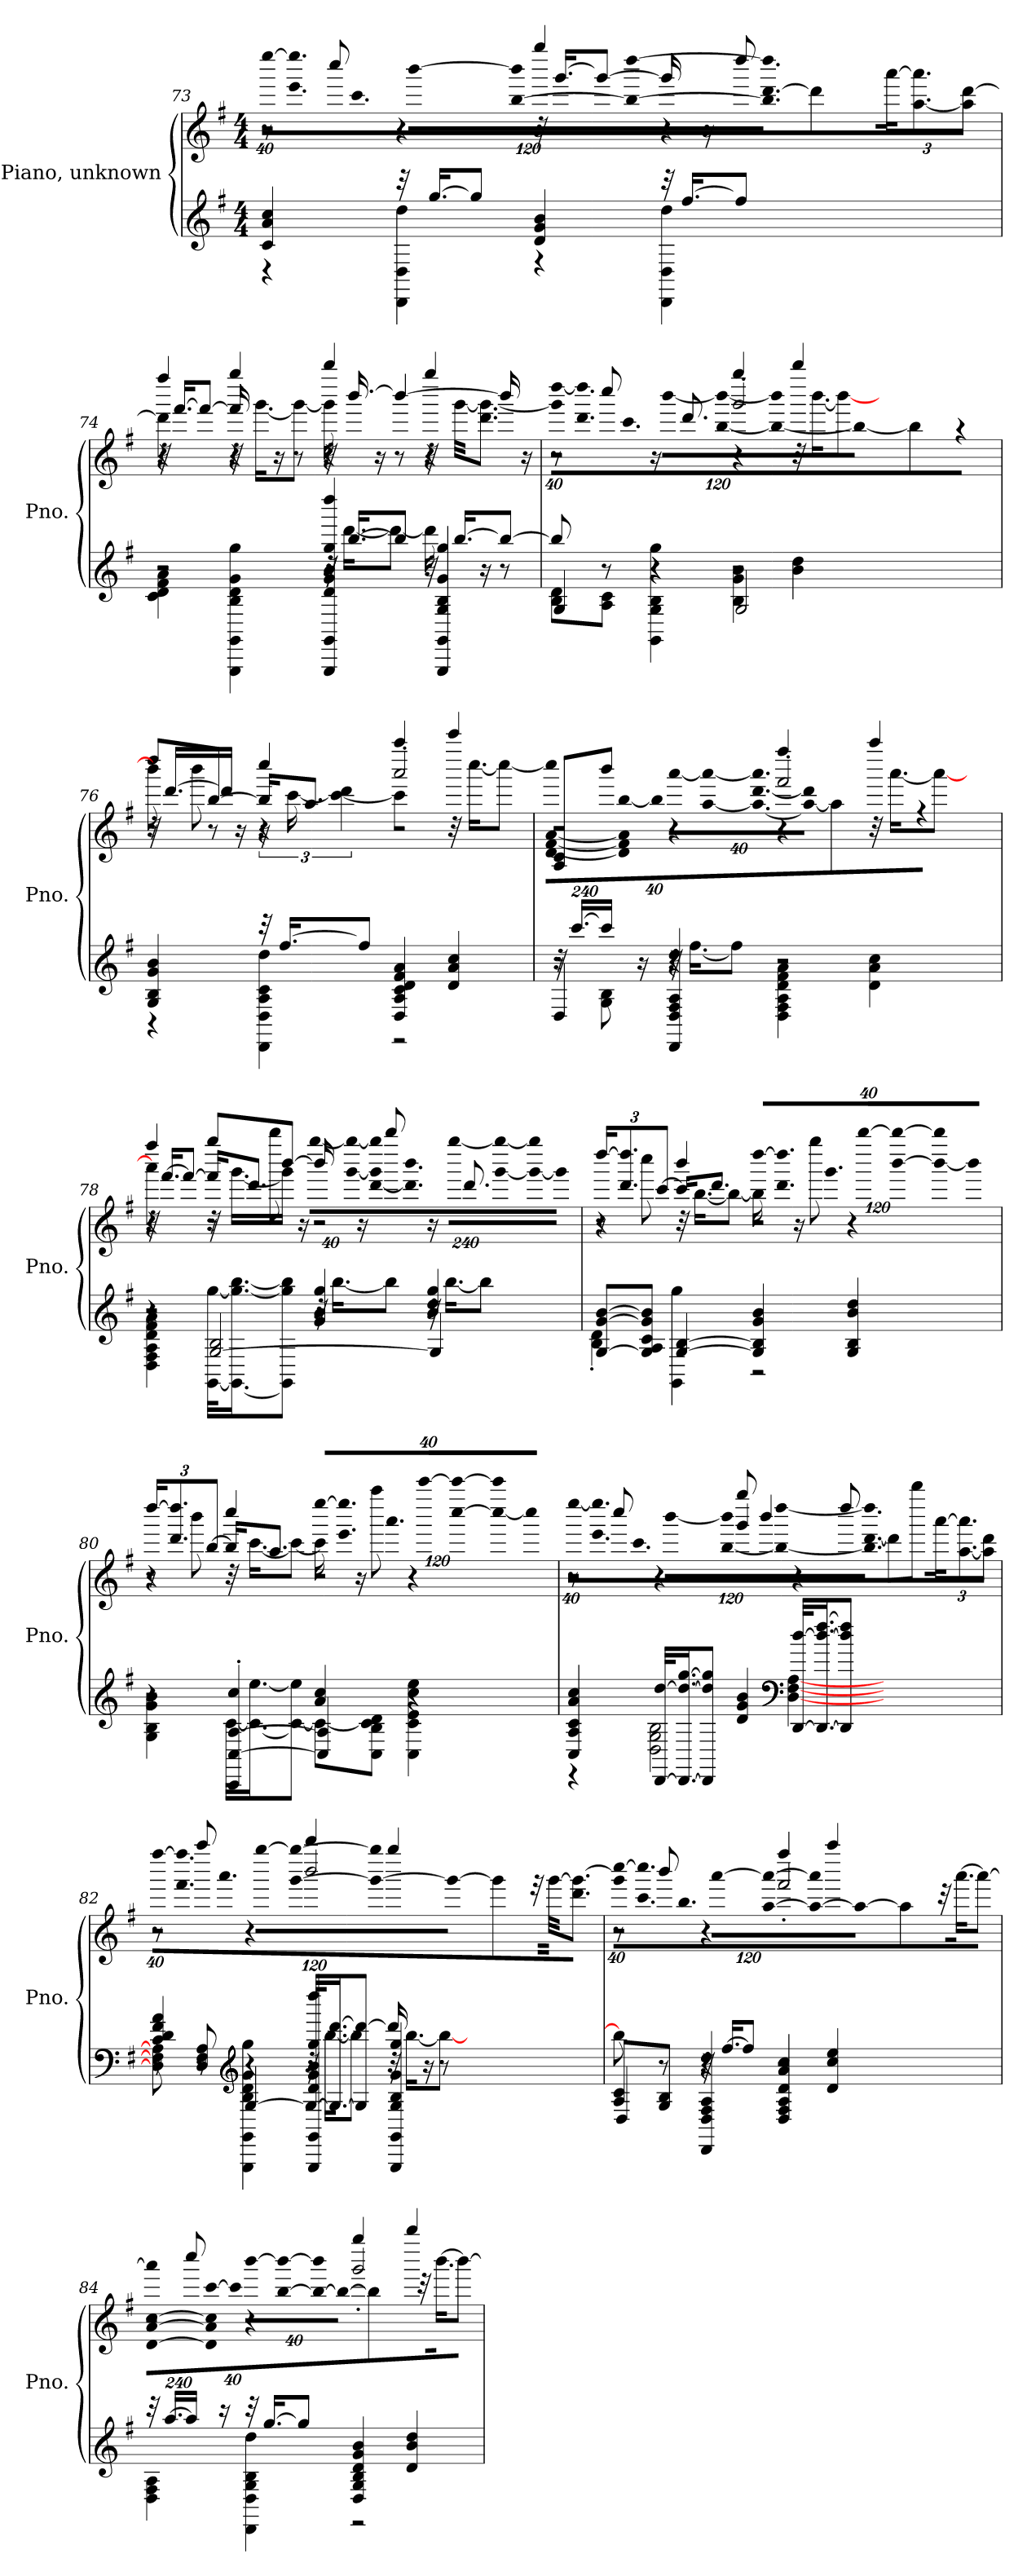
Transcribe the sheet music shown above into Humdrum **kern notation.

**kern	**kern
*part1	*part1
*staff2	*staff1
*I"Piano, unknown	*
*I'Pno.	*
!!LO:LB:g=z
*clefG2	*clefG2
*k[f#]	*k[f#]
*M4/4	*M4/4
=73	=73
*^	*^
*	*	*	*^
*	*	*	*	*Xbrackettup
!	!	!	!	!LO:N:vis=32
4c/ 4a/ 4cc/	4r	8r	2r	[640%23eeee\KLL
!	!	!	!	!LO:N:vis=16.
.	.	.	.	960%103eee\ 960%103eeee\]
.	.	8cccc/	.	.
!	!	!	!	!LO:N:vis=16.
.	.	.	.	960%103ccc\JJ
32r	4DD\ 4D\ 4dd\	4r	.	.
!	!	!	!	!LO:N:vis=32
.	.	.	.	[640%23bbb\KLL
[16.gg/KL	.	.	.	.
!	!	!	!	!LO:N:vis=16
.	.	.	.	[1920%137bb\ 1920%137bbb\]
!	!	!	!	!LO:N:vis=32
.	.	.	.	640%23bb\_ [640%23dddd\K
8gg/J]	.	.	.	.
!	!	!	!	!LO:N:vis=16.
.	.	.	.	960%103bb\] [960%103ddd\ 960%103dddd\]JJ
4d/ 4g/ 4b/	4r	32r	4gggg/	.
.	.	.	.	4ddd\]
.	.	[16.ggg/KL	.	.
.	.	8ggg/J_	.	.
32r	4DD\ 4D\ 4dd\	16ggg/]	4r	.
.	.	.	.	[24aaa\KL
[16.ff#/KL	.	.	.	.
.	.	.	.	[12.aa\ 12.aaa\]
.	.	16r	.	.
8ff#/J]	.	8dddd/	.	.
.	.	.	.	12aa\] [12ddd\J
960ryy	960ryy	960ryy	960ryy	.
!!LO:PB:g=z
=74	=74	=74	=74	=74
*	*^	*	*	*^
2r	4c\ 4d\ 4f#\ 4a\	2r	4ffff#/	4r	32r	4ddd\]
.	.	.	.	.	[16.fff#/KL	.
.	.	.	.	.	8fff#/J_	.
.	4GGG\ 4GG\ 4B\ 4d\ 4g\ 4gg\	.	4gggg/	32r	16fff#/]	4r
.	.	.	.	[16.ggg\KL	.	.
.	.	.	.	.	16r	.
.	.	.	.	8ggg\J_	8r	.
32r	32r	4GGG/ 4GG/ 4d/ 4g/ 4b/ 4gg/ 4dddd/	4bbbb/	16ggg\]	32r	4r
[16.bb/KL	[16.ddd\KL	.	.	.	[16.bbb/	.
.	.	.	.	16r	.	.
8bb/J]	8ddd\J_	.	.	8r	4bbb/_	.
32r	16ddd\]	4GGG/ 4GG/ 4G/ 4B/ 4g/ 4gg/	4gggg/	4r	.	32r
[16.bb/KL	.	.	.	.	.	[32ggg\KKL
.	16r	.	.	.	.	8.ddd\ 8.ggg\_J
8bb/J_	8r	.	.	.	16bbb/]	.
.	.	.	.	.	16r	.
!!LO:LB:g=z	!!	!!	!!
=75	=75	=75	=75	=75	=75	=75
!	!	!	!	!	!	!LO:N:vis=32
8bb/]	8B\ 8d\L	4G/	8r	2r	2r	640%23ggg\] [640%23dddd\KLL
!	!	!	!	!	!	!LO:N:vis=16.
.	.	.	.	.	.	960%103ddd\ 960%103dddd\]
8r	8A\ 8c\J	.	8cccc/	.	.	.
!	!	!	!	!	!	!LO:N:vis=16.
.	.	.	.	.	.	960%103ccc\JJ
4r	4GG\ 4G\ 4B\ 4gg\	4r	16r	.	.	.
!	!	!	!	!	!	!LO:N:vis=32
.	.	.	.	.	.	[640%23bbb\KKL
!	!	!	!	!	!	!LO:N:vis=8
.	.	.	.	.	.	[960%137bb\ 960%137bbb\_
.	.	.	8.ddd/	.	.	.
!	!	!	!	!	!	!LO:N:vis=32
.	.	.	.	.	.	640%23bb\_ 640%23bbb\]LL
!	!	!	!	!	!	!LO:N:vis=32
.	.	.	.	.	.	640%23bb\JJJ_
2r	4B\ 4g\ 4b\	2G/	4gggg/	4r	2ggg'/	.
.	.	.	.	.	.	4bb\]
.	4b\ 4dd\	.	4bbbb/	32r	.	.
.	.	.	.	.	.	4r
.	.	.	.	[16.bbb\KL	.	.
.	.	.	.	8bbb\J_	.	.
960ryy	960ryy	960ryy	960ryy	960ryy	960ryy	.
*	*v	*v	*	*	*	*
=76	=76	=76	=76	=76	=76
4G/ 4B/ 4g/ 4b/	4r	8dddd/L	8bbb\]	32r	8r
.	.	.	.	[16.ddd/LL	.
.	.	[8bb/J	8r	16ddd/JJ]	8bbb\
.	.	.	.	16r	.
*	*	*	*	*	*brackettup
32r	4DD\ 4D\ 4A\ 4c\ 4dd\	16bb/KL]	4r	4cccc/	24r
[16.ff#/KL	.	.	.	.	.
.	.	.	.	.	[24ccc\
.	.	8.aa/J	.	.	.
.	.	.	.	.	6ccc\_ 6ddd\
8ff#/J]	.	.	.	.	.
4D/ 4A/ 4c/ 4d/ 4f#/ 4a/	2r	4aaaa/	2r	2aaa'/	4ccc\]
4d/ 4a/ 4cc/	.	4ccccc/	.	.	32r
.	.	.	.	.	[16.cccc\KL
.	.	.	.	.	8cccc\J_
!!LO:LB:g=z	!!	!!	!!
=77	=77	=77	=77	=77	=77
*	*^	*	*	*	*
*	*	*	*	*	*	*Xbrackettup
!	!	!	!	!	!	!LO:N:vis=8
32r	8r	4D/	8A/ 8c/L	2r	2r	[960%137d\ [960%137f#\ [960%137a\ 960%137cccc\]L
[16.ccc/LL	.	.	.	.	.	.
16ccc/JJ]	8G\ 8B\	.	8bbb/J	.	.	.
!	!	!	!	!	!	!LO:N:vis=16
.	.	.	.	.	.	1920%137d\] 1920%137f#\] 1920%137a\] [1920%137bb\L
16r	.	.	.	.	.	.
!	!	!	!	!	!	!LO:N:vis=32
.	.	.	.	.	.	640%23bb\JJk]
!	!	!	!	!	!	!LO:N:vis=32
4r	32r	4DD/ 4D/ 4F#/ 4A/ 4dd/	4r	.	.	[640%23aaa\KLL
.	[16.ff#\KL	.	.	.	.	.
!	!	!	!	!	!	!LO:N:vis=16
.	.	.	.	.	.	[1920%137aa\ 1920%137aaa\_
!	!	!	!	!	!	!LO:N:vis=16.
.	.	.	.	.	.	960%103aa\_ [960%103ddd\ 960%103aaa\]
.	8ff#\J]	.	.	.	.	.
!	!	!	!	!	!	!LO:N:vis=32
.	.	.	.	.	.	640%23aa\_ 640%23ddd\]JJk
2r	4D\ 4F#\ 4A\ 4d\ 4f#\ 4a\	2r	4ffff#/	4r	2fff#'/	.
.	.	.	.	.	.	4aa\]
.	4d\ 4a\ 4cc\	.	4aaaa/	32r	.	.
.	.	.	.	.	.	4r
.	.	.	.	[16.aaa\KL	.	.
.	.	.	.	8aaa\J_	.	.
1920ryy	1920ryy	1920ryy	1920ryy	1920ryy	1920ryy	.
!!LO:LB:g=z	!!	!!	!!
=78	=78	=78	=78	=78	=78	=78
2r	4D\ 4F#\ 4A\ 4d\ 4f#\ 4a\	4r	4ffff#/	4aaa\]	32r	4r
.	.	.	.	.	[16.fff#/KL	.
.	.	.	.	.	8fff#/J_	.
.	[32GG\ [32gg\KLL	[2G/ 2B/	8gggg/L	32r	16fff#/KL]	8r
.	16.GG\_ 16.gg\_ [16.bb\J	.	.	[16.ggg\LL	.	.
.	.	.	.	.	8.ddd/J	.
.	8GG\] 8gg\] 8bb\]J	.	[8bbb/J	16ggg\JJ]	.	8bbbb\
.	.	.	.	16r	.	.
!	!	!	!	!	!	!LO:N:vis=32
4g/ 4b/ 4gg/	32r	.	16bbb/]	2r	2r	[640%23gggg\LLL
.	[16.bb\KL	.	.	.	.	.
!	!	!	!	!	!	!LO:N:vis=32
.	.	.	.	.	.	[640%23ggg\ 640%23gggg\_J
.	.	.	16r	.	.	.
!	!	!	!	!	!	!LO:N:vis=16
.	.	.	.	.	.	[1920%137ddd\ 1920%137ggg\] 1920%137gggg\]
.	8bb\J]	.	8bbbb/	.	.	.
!	!	!	!	!	!	!LO:N:vis=16.
.	.	.	.	.	.	960%103ddd\] 960%103bbb\JJ
4b/ 4dd/ 4gg/	32r	4G/]	16r	.	.	.
!	!	!	!	!	!	!LO:N:vis=32
.	.	.	.	.	.	[640%23gggg\KKL
.	[16.bb\KL	.	.	.	.	.
!	!	!	!	!	!	!LO:N:vis=8
.	.	.	.	.	.	[960%137ggg\ 960%137gggg\_
.	.	.	8.ddd/	.	.	.
.	8bb\J]	.	.	.	.	.
!	!	!	!	!	!	!LO:N:vis=32
.	.	.	.	.	.	640%23ggg\_ 640%23gggg\]LL
!	!	!	!	!	!	!LO:N:vis=32
.	.	.	.	.	.	640%23ggg\JJJ]
960ryy	960ryy	960ryy	960ryy	960ryy	960ryy	.
*	*v	*v	*	*	*	*
*	*	*	*	*v	*v
!!LO:LB:g=z
=79	=79	=79	=79	=79
[8G/ [8g/ [8b/L	4B\' 4d\'	4r	8r	[24dddd/KL
.	.	.	.	12.ddd/ 12.dddd/]
8G/] 8A/ 8c/ 8g/] 8b/]J	.	.	8cccc\	.
.	.	.	.	[12ccc/J
[4G/ [4B/	4GG\ 4gg\	4bbb/	32r	16ccc/KL]
.	.	.	[16.bb\KL	.
.	.	.	.	8.ddd/J
.	.	.	8bb\J_	.
!	!	!	!	!LO:N:vis=32
4G/] 4B/] 4g/ 4b/	2r	2r	16bb\]	[640%23dddd/KLL
!	!	!	!	!LO:N:vis=16.
.	.	.	.	960%103ddd/ 960%103dddd/]
.	.	.	16r	.
.	.	.	8gggg\	.
!	!	!	!	!LO:N:vis=16.
.	.	.	.	960%103ggg/JJ
4G/ 4B/ 4b/ 4dd/	.	.	4r	.
!	!	!	!	!LO:N:vis=32
.	.	.	.	[640%23bbbb/KKL
!	!	!	!	!LO:N:vis=8
.	.	.	.	[960%137bbb/ 960%137bbbb/_
!	!	!	!	!LO:N:vis=32
.	.	.	.	640%23bbb/_ 640%23bbbb/]LL
!	!	!	!	!LO:N:vis=32
.	.	.	.	640%23bbb/JJJ]
960ryy	960ryy	960ryy	960ryy	.
!!LO:LB:g=z	!!	!!
=80	=80	=80	=80	=80
*	*^	*	*	*
2r	4G\ 4B\ 4g\ 4b\	4r	4r	8r	[24dddd/KL
.	.	.	.	.	12.ddd/ 12.dddd/]
.	.	.	.	8bbb\	.
.	.	.	.	.	[12bb/J
.	[32c\KLL	4CC/' [4C/' [4A/' 4cc/'	4cccc/	32r	16bb/KL]
.	16.c\_ [16.ee\J	.	.	[16.ccc\KL	.
.	.	.	.	.	8.aa/J
.	8c\_ 8ee\]J	.	.	8ccc\J_	.
!	!	!	!	!	!LO:N:vis=32
4a/ 4cc/	8c\L_	4C/] 4A/]	2r	16ccc\]	[640%23eeee/KLL
!	!	!	!	!	!LO:N:vis=16.
.	.	.	.	.	960%103eee/ 960%103eeee/]
.	.	.	.	16r	.
.	8C\ 8B\ 8c\] 8d\J	.	.	8aaaa\	.
!	!	!	!	!	!LO:N:vis=16.
.	.	.	.	.	960%103aaa/JJ
4r	4C\ 4c\ 4e\ 4cc\ 4ee\	4r	.	4r	.
!	!	!	!	!	!LO:N:vis=32
.	.	.	.	.	[640%23ccccc/KKL
!	!	!	!	!	!LO:N:vis=8
.	.	.	.	.	[960%137cccc/ 960%137ccccc/_
!	!	!	!	!	!LO:N:vis=32
.	.	.	.	.	640%23cccc/_ 640%23ccccc/]LL
!	!	!	!	!	!LO:N:vis=32
.	.	.	.	.	640%23cccc/JJJ]
960ryy	960ryy	960ryy	960ryy	960ryy	.
!!LO:PB:g=z	!!	!!
=81	=81	=81	=81	=81	=81
!	!	!	!	!LO:N:vis=32	!
*	*v	*v	*	*	*
4C/ 4A/ 4c/ 4a/ 4cc/	4r	8r	[640%23eeee\KLL	2r
!	!	!	!LO:N:vis=16.	!
.	.	.	960%103eee\ 960%103eeee\]	.
.	.	8cccc/	.	.
!	!	!	!LO:N:vis=16.	!
.	.	.	960%103ccc\JJ	.
[32DD/ [32dd/KLL	2D\ 2G\ 2B\	4r	.	.
!	!	!	!LO:N:vis=32	!
.	.	.	[640%23bbb\KLL	.
16.DD/_ 16.dd/_ [16.gg/J	.	.	.	.
!	!	!	!LO:N:vis=16	!
.	.	.	[1920%137bb\ 1920%137bbb\]	.
!	!	!	!LO:N:vis=32	!
.	.	.	640%23bb\_ [640%23dddd\K	.
8DD/] 8dd/] 8gg/]J	.	.	.	.
!	!	!	!LO:N:vis=16.	!
.	.	.	960%103bb\] [960%103ddd\ 960%103dddd\]JJ	.
4d/ 4g/ 4b/	.	8gggg/	.	4ggg/
.	.	.	8ddd\L]	.
.	.	4bbb/	.	.
.	.	.	8bbbb\J	.
*clefF4	*	*	*	*
[32DD/ [32dd/KLL	[4D\ [4F#\ [4A\	.	.	4r
.	.	.	[24aaa\KL	.
16.DD/_ 16.dd/_ [16.ff#/J	.	.	.	.
.	.	.	[12.aa\ 12.aaa\]	.
8DD/] 8dd/] 8ff#/]J	.	8dddd/	.	.
.	.	.	12aa\] 12ddd\J	.
960ryy	960ryy	960ryy	.	960ryy
!!LO:LB:g=z	!!	!!
=82	=82	=82	=82	=82
*	*^	*	*	*
!	!	!	!	!	!LO:N:vis=32
8r	8D\] 8F#\] 8A\]	4c/ 4d/ 4f#/ 4a/	8r	2r	[640%23ffff#\KLL
!	!	!	!	!	!LO:N:vis=16.
.	.	.	.	.	960%103fff#\ 960%103ffff#\]
8D/ 8F#/ 8A/	8r	.	8aaaa/	.	.
!	!	!	!	!	!LO:N:vis=16.
.	.	.	.	.	960%103aaa\JJ
*clefG2	*	*	*	*	*
[4G/	4GGG\ 4GG\ 4B\ 4d\ 4g\ 4gg\	4r	4r	.	.
!	!	!	!	!	!LO:N:vis=32
.	.	.	.	.	[640%23gggg\KKL
!	!	!	!	!	!LO:N:vis=8
.	.	.	.	.	[960%137ggg\ 960%137gggg\_
!	!	!	!	!	!LO:N:vis=32
.	.	.	.	.	640%23ggg\_ 640%23gggg\]LL
!	!	!	!	!	!LO:N:vis=32
.	.	.	.	.	640%23ggg\JJJ_
32G/KLL_	32r	4GGG/ 4GG/ 4d/ 4g/ 4b/ 4gg/ 4dddd/	4bbbb/	2bbb/	.
.	.	.	.	.	4ggg\]
16.G/_ [16.ddd/J	[16.bb\KL	.	.	.	.
8G/] 8ddd/_J	8bb\J]	.	.	.	.
16ddd/]	32r	4GGG/ 4GG/ 4G/ 4B/ 4g/ 4gg/	4gggg/	.	.
.	.	.	.	.	32r
.	[16.bb\KL	.	.	.	.
.	.	.	.	.	[32ggg\KKL
16r	.	.	.	.	.
.	.	.	.	.	8.ddd\ 8.ggg\_J
8r	8bb\J_	.	.	.	.
960ryy	960ryy	960ryy	960ryy	960ryy	.
!!LO:LB:g=z	!!	!!
=83	=83	=83	=83	=83	=83
!	!	!	!	!	!LO:N:vis=32
8A/ 8c/L	8bb\]	4D/	8r	2r	640%23ggg\] [640%23cccc\KLL
!	!	!	!	!	!LO:N:vis=16.
.	.	.	.	.	960%103ccc\ 960%103cccc\]
8G/ 8B/J	8r	.	8bbb/	.	.
!	!	!	!	!	!LO:N:vis=16.
.	.	.	.	.	960%103bb\JJ
32r	4r	4DD/ 4D/ 4F#/ 4A/ 4dd/	4r	.	.
!	!	!	!	!	!LO:N:vis=32
.	.	.	.	.	[640%23aaa\KKL
[16.ff#/KL	.	.	.	.	.
!	!	!	!	!	!LO:N:vis=8
.	.	.	.	.	[960%137aa\ 960%137aaa\_
8ff#/J]	.	.	.	.	.
!	!	!	!	!	!LO:N:vis=32
.	.	.	.	.	640%23aa\_ 640%23aaa\]LL
!	!	!	!	!	!LO:N:vis=32
.	.	.	.	.	640%23aa\JJJ_
4D/ 4F#/ 4A/ 4d/ 4a/ 4cc/	2r	2r	4ffff#/	2fff#'/	.
.	.	.	.	.	4aa\]
4d/ 4cc/ 4ee/	.	.	4aaaa/	.	.
.	.	.	.	.	32r
.	.	.	.	.	[16.aaa\KL
.	.	.	.	.	8aaa\J_
960ryy	960ryy	960ryy	960ryy	960ryy	.
=84	=84	=84	=84	=84	=84
!	!	!	!	!	!LO:N:vis=8
*	*v	*v	*	*	*
32r	4D\ 4F#\ 4A\	8r	2r	[960%137d\ [960%137a\ [960%137cc\ 960%137aaa\]L
[16.aa/LL	.	.	.	.
16aa/JJ]	.	8cccc/	.	.
!	!	!	!	!LO:N:vis=16
.	.	.	.	1920%137d\] 1920%137a\] 1920%137cc\] [1920%137ccc\L
16r	.	.	.	.
!	!	!	!	!LO:N:vis=32
.	.	.	.	640%23ccc\JJk]
!	!	!	!	!LO:N:vis=32
32r	4DD\ 4D\ 4G\ 4B\ 4dd\	4r	.	[640%23bbb\KKL
[16.gg/KL	.	.	.	.
!	!	!	!	!LO:N:vis=8
.	.	.	.	[960%137bb\ 960%137bbb\_
8gg/J]	.	.	.	.
!	!	!	!	!LO:N:vis=32
.	.	.	.	640%23bb\_ 640%23bbb\]LL
!	!	!	!	!LO:N:vis=32
.	.	.	.	640%23bb\JJJ_
4D/ 4G/ 4B/ 4d/ 4g/ 4b/	2r	4gggg/	2ggg'/	.
.	.	.	.	4bb\]
4d/ 4b/ 4dd/	.	4bbbb/	.	.
.	.	.	.	32r
.	.	.	.	[16.bbb\KL
.	.	.	.	8bbb\J_
1920ryy	1920ryy	1920ryy	1920ryy	.
*v	*v	*	*	*
*	*v	*v	*v
=	=
*-	*-
